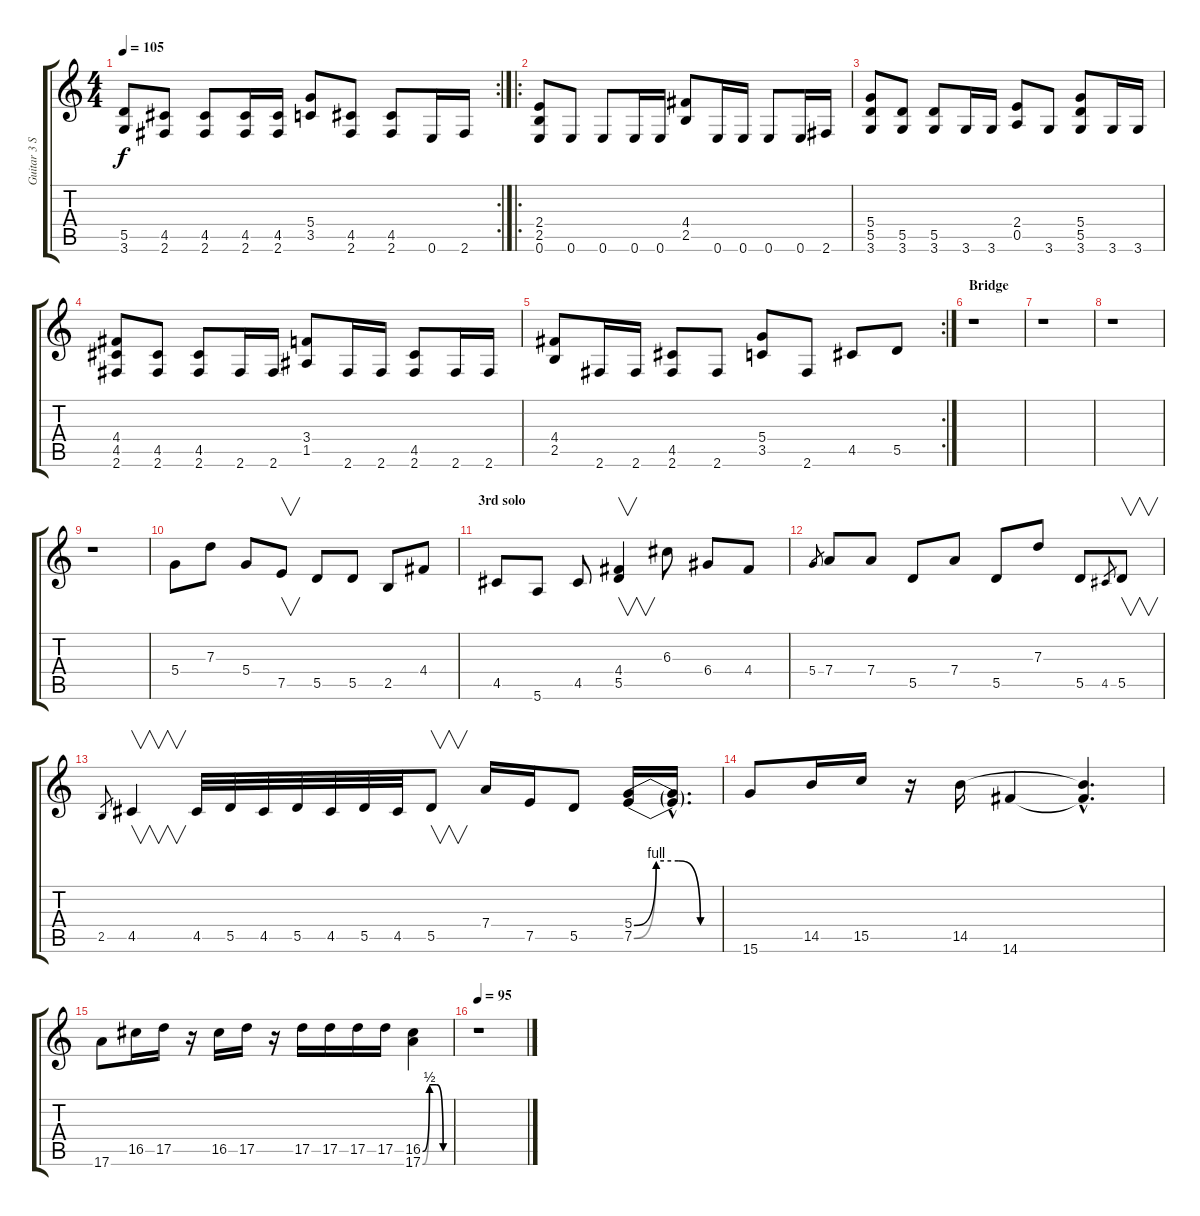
\track ("Guitar 3 Solo" "Guitar 3 S") {instrument overdrivenguitar}
\staff {score tabs}
\tuning (E4 B3 G3 D3 A2 E2) {hide}
\rc 2
\ts (4 4)
\tempo 105
\clef g2
\ks c
(5.5 3.6).8{dy f} (4.5 2.6).8 (4.5 2.6).8 (4.5 2.6).16 (4.5 2.6).16 (5.4 3.5).8 (4.5 2.6).8 (4.5 2.6).8 0.6.16 2.6.16 |
\ro
(2.4 2.5 0.6).8 0.6.8 0.6.8 0.6.16 0.6.16 (4.4 2.5).8 0.6.16 0.6.16 0.6.8 0.6.16 2.6.16 |
(5.4 5.5 3.6).8 (5.5 3.6).8 (5.5 3.6).8 3.6.16 3.6.16 (2.4 0.5).8 3.6.8 (5.4 5.5 3.6).8 3.6.16 3.6.16 |
(4.4 4.5 2.6).8 (4.5 2.6).8 (4.5 2.6).8 2.6.16 2.6.16 (3.4 1.5).8 2.6.16 2.6.16 (4.5 2.6).8 2.6.16 2.6.16 |
\rc 2
(4.4 2.5).8 2.6.16 2.6.16 (4.5 2.6).8 2.6.8 (5.4 3.5).8 2.6.8 4.5.8 5.5.8 |
\section ("" "Bridge")
r.1 |
r.1 |
r.1 |
r.1 |
5.4.8{volume 13 instrument overdrivenguitar} 7.3.8 5.4.8 7.5.8{v} 5.5.8 5.5.8 2.5.8 4.4.8 |
\section ("" "3rd solo")
4.5.8 5.6.8 4.5.8 (4.4 5.5).4{v} 6.3.8 6.4.8 4.4.8 |
5.4.8{gr} 7.4.8 7.4.8 5.5.8 7.4.8 5.5.8 7.3.8 5.5.8 4.5.8{gr} 5.5.8{v} |
2.5.8{gr} 4.5.4{v} 4.5.32 5.5.32 4.5.32 5.5.32 4.5.32 5.5.32 4.5.32 5.5.8{v} 7.4.16 7.5.16 5.5.8 (5.4{be (custom 0 0 15 4 30 4 45 0 60 0)} 7.5{be (custom 0 0 15 4 30 4 45 0 60 0)}).16 (5.4{hac t} 7.5{hac t}).16{d} |
15.6.8 14.5.16 15.5.16 r.16 14.5.16 14.6.4 (14.5{hac t} 14.6{hac t}).4{d} |
17.6.8 16.5.16 17.5.16 r.16 16.5.16 17.5.16 r.16 17.5.16 17.5.16 17.5.16 17.5.16 (16.5{be (custom 0 0 15 2 30 2 45 0 60 0)} 17.6{be (custom 0 0 15 2 30 2 45 0 60 0)}).4 |
\tempo 95
r.1
